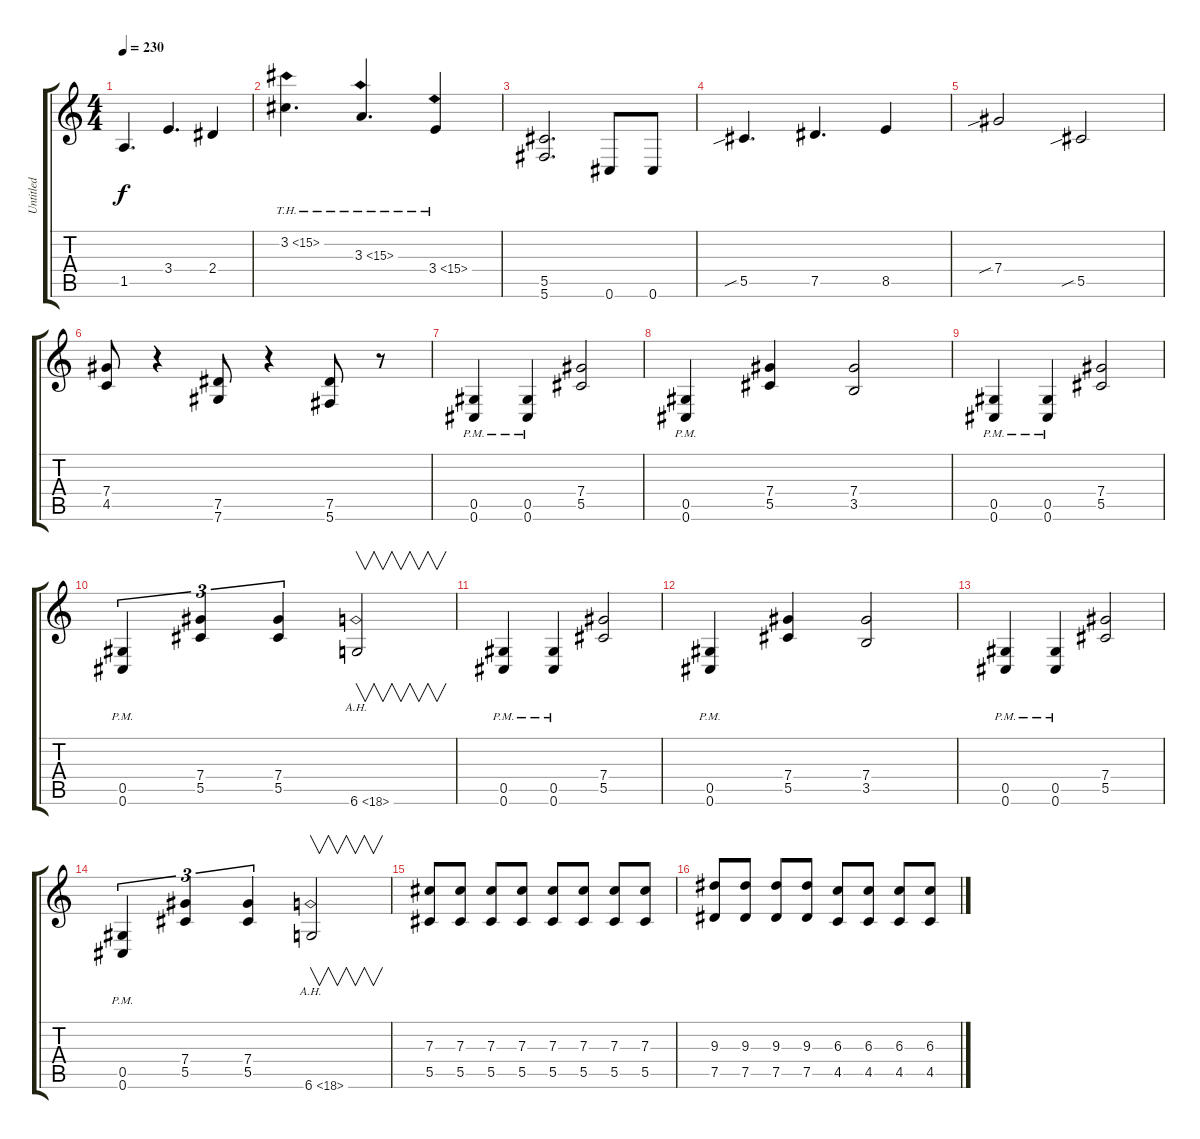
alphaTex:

\track ("Untitled" "Untitled") {instrument distortionguitar}
\staff {score tabs}
\tuning (Eb4 Bb3 Gb3 Db3 Ab2 Db2) {hide}
\ts (4 4)
\tempo 230
\clef g2
\ks c
1.5.4{d dy f} 3.4.4{d} 2.4.4 |
3.2{th 12}.4{d} 3.3{th 12}.4{d} 3.4{th 12}.4 |
(5.5 5.6).2{d} 0.6.8 0.6.8 |
5.5{sib}.4{d} 7.5.4{d} 8.5.4 |
7.4{sib}.2 5.5{sib}.2 |
(7.4 4.5).8 r.4 (7.5 7.6).8 r.4 (7.5 5.6).8 r.8 |
(0.5{pm} 0.6{pm}).4 (0.5{pm} 0.6{pm}).4 (7.4 5.5).2 |
(0.5{pm} 0.6{pm}).4 (7.4 5.5).4 (7.4 3.5).2 |
(0.5{pm} 0.6{pm}).4 (0.5{pm} 0.6{pm}).4 (7.4 5.5).2 |
(0.5{pm} 0.6{pm}).4{tu (3 2)} (7.4 5.5).4{tu (3 2)} (7.4 5.5).4{tu (3 2)} 6.6{ah 12}.2{v} |
(0.5{pm} 0.6{pm}).4 (0.5{pm} 0.6{pm}).4 (7.4 5.5).2 |
(0.5{pm} 0.6{pm}).4 (7.4 5.5).4 (7.4 3.5).2 |
(0.5{pm} 0.6{pm}).4 (0.5{pm} 0.6{pm}).4 (7.4 5.5).2 |
(0.5{pm} 0.6{pm}).4{tu (3 2)} (7.4 5.5).4{tu (3 2)} (7.4 5.5).4{tu (3 2)} 6.6{ah 12}.2{v} |
(7.3 5.5).8 (7.3 5.5).8 (7.3 5.5).8 (7.3 5.5).8 (7.3 5.5).8 (7.3 5.5).8 (7.3 5.5).8 (7.3 5.5).8 |
(9.3 7.5).8 (9.3 7.5).8 (9.3 7.5).8 (9.3 7.5).8 (6.3 4.5).8 (6.3 4.5).8 (6.3 4.5).8 (6.3 4.5).8
